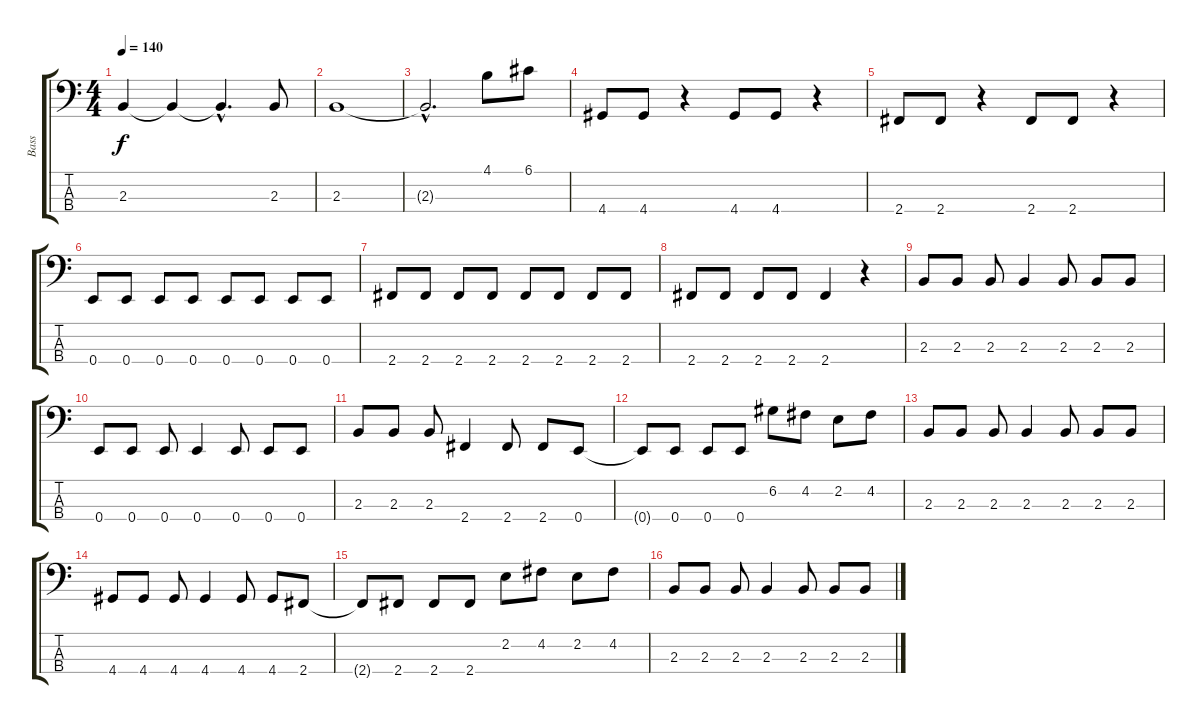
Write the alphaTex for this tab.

\track ("Bass" "Bass") {instrument electricbasspick}
\staff {score tabs}
\tuning (G2 D2 A1 E1) {hide}
\ts (4 4)
\tempo 140
\clef f4
\ks c
2.3{t}.4{dy f} 2.3{t}.4 2.3{hac t}.4{d} 2.3.8 |
2.3.1 |
2.3{hac t}.2{d} 4.1.8 6.1.8 |
4.4.8 4.4.8 r.4 4.4.8 4.4.8 r.4 |
2.4.8 2.4.8 r.4 2.4.8 2.4.8 r.4 |
0.4.8 0.4.8 0.4.8 0.4.8 0.4.8 0.4.8 0.4.8 0.4.8 |
2.4.8 2.4.8 2.4.8 2.4.8 2.4.8 2.4.8 2.4.8 2.4.8 |
2.4.8 2.4.8 2.4.8 2.4.8 2.4.4 r.4 |
2.3.8 2.3.8 2.3.8 2.3.4 2.3.8 2.3.8 2.3.8 |
0.4.8 0.4.8 0.4.8 0.4.4 0.4.8 0.4.8 0.4.8 |
2.3.8 2.3.8 2.3.8 2.4.4 2.4.8 2.4.8 0.4.8 |
0.4{t}.8 0.4.8 0.4.8 0.4.8 6.2.8 4.2.8 2.2.8 4.2.8 |
2.3.8 2.3.8 2.3.8 2.3.4 2.3.8 2.3.8 2.3.8 |
4.4.8 4.4.8 4.4.8 4.4.4 4.4.8 4.4.8 2.4.8 |
2.4{t}.8 2.4.8 2.4.8 2.4.8 2.2.8 4.2.8 2.2.8 4.2.8 |
2.3.8 2.3.8 2.3.8 2.3.4 2.3.8 2.3.8 2.3.8
